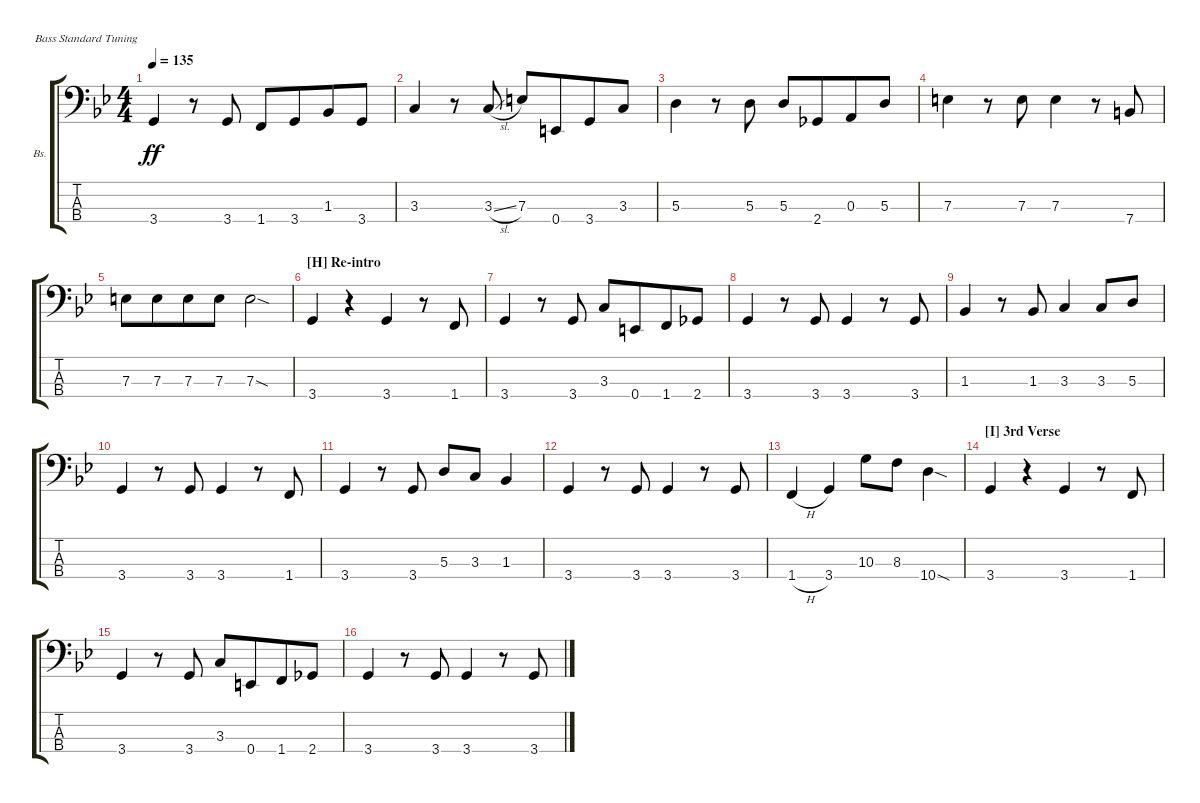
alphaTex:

\defaultSystemsLayout 4
\bracketExtendMode groupsimilarinstruments
\firstSystemTrackNameOrientation horizontal
\otherSystemsTrackNameOrientation horizontal
\track ("Bass" "Bs.") {instrument electricbassfinger}
\staff {score tabs}
\tuning (G2 D2 A1 E1)
\ts (4 4)
\tempo 135
\clef f4
\ks bb
3.4.4{dy ff} r.8 3.4.8 1.4.8 3.4.8{beam merge} 1.3.8 3.4.8 |
3.3.4 r.8 3.3{sl}.8 7.3.8 0.4.8{beam merge} 3.4.8 3.3.8 |
5.3.4 r.8 5.3.8 5.3.8 2.4.8{beam merge} 0.3.8 5.3.8 |
7.3.4 r.8 7.3.8 7.3.4 r.8 7.4.8 |
7.3.8{beam merge} 7.3.8{beam merge} 7.3.8 7.3.8 7.3{sod}.2 |
\section ("H" "Re-intro")
3.4.4 r.4 3.4.4 r.8 1.4.8 |
3.4.4 r.8 3.4.8 3.3.8 0.4.8{beam merge} 1.4.8 2.4.8 |
3.4.4 r.8 3.4.8 3.4.4 r.8 3.4.8 |
1.3.4 r.8 1.3.8 3.3.4 3.3.8 5.3.8 |
3.4.4 r.8 3.4.8 3.4.4 r.8 1.4.8 |
3.4.4 r.8 3.4.8 5.3.8 3.3.8 1.3.4 |
3.4.4 r.8 3.4.8 3.4.4 r.8 3.4.8 |
1.4{h}.4 3.4.4 10.3.8 8.3.8 10.4{sod}.4 |
\section ("I" "3rd Verse")
3.4.4 r.4 3.4.4 r.8 1.4.8 |
3.4.4 r.8 3.4.8 3.3.8 0.4.8{beam merge} 1.4.8 2.4.8 |
3.4.4 r.8 3.4.8 3.4.4 r.8 3.4.8
